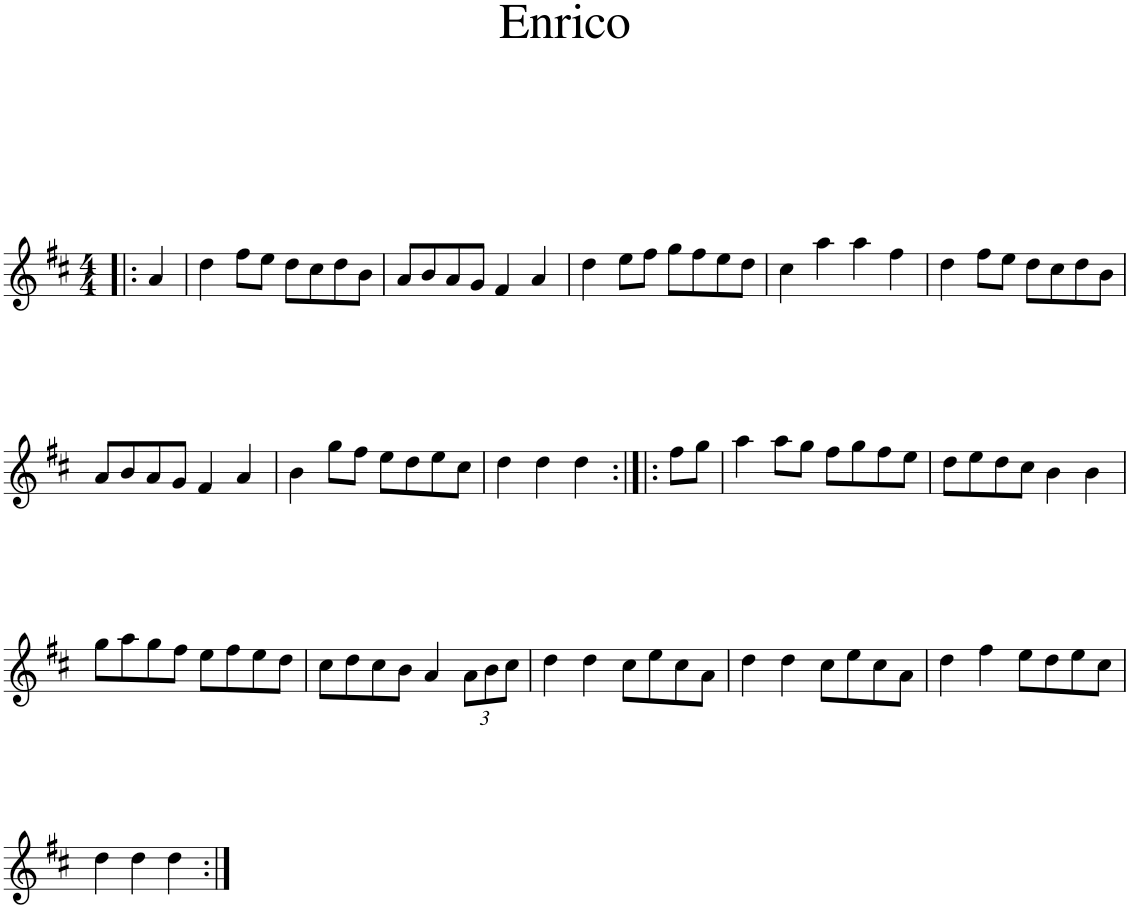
**kern
*part1
*staff1
*I"Piano
*I'Pno
*clefG2
*k[f#c#]
*D:
*M4/4
=1!|:
4a/
=2
4dd\
8ff#\L
8ee\J
8dd\L
8cc#\
8dd\
8b\J
=3
8a/L
8b/
8a/
8g/J
4f#/
4a/
=4
4dd\
8ee\L
8ff#\J
8gg\L
8ff#\
8ee\
8dd\J
=5
4cc#\
4aa\
4aa\
4ff#\
=6
4dd\
8ff#\L
8ee\J
8dd\L
8cc#\
8dd\
8b\J
!!LO:LB:g=z
=7
8a/L
8b/
8a/
8g/J
4f#/
4a/
=8
4b\
8gg\L
8ff#\J
8ee\L
8dd\
8ee\
8cc#\J
=9
4dd\
4dd\
4dd\
=10:|!|:
8ff#\L
8gg\J
=11
4aa\
8aa\L
8gg\J
8ff#\L
8gg\
8ff#\
8ee\J
=12
8dd\L
8ee\
8dd\
8cc#\J
4b\
4b\
!!LO:LB:g=z
=13
8gg\L
8aa\
8gg\
8ff#\J
8ee\L
8ff#\
8ee\
8dd\J
=14
8cc#\L
8dd\
8cc#\
8b\J
4a/
*Xbrackettup
12a\L
12b\
12cc#\J
=15
4dd\
4dd\
8cc#\L
8ee\
8cc#\
8a\J
=16
4dd\
4dd\
8cc#\L
8ee\
8cc#\
8a\J
=17
4dd\
4ff#\
8ee\L
8dd\
8ee\
8cc#\J
!!LO:LB:g=z
=18
4dd\
4dd\
4dd\
=:|!
*-
